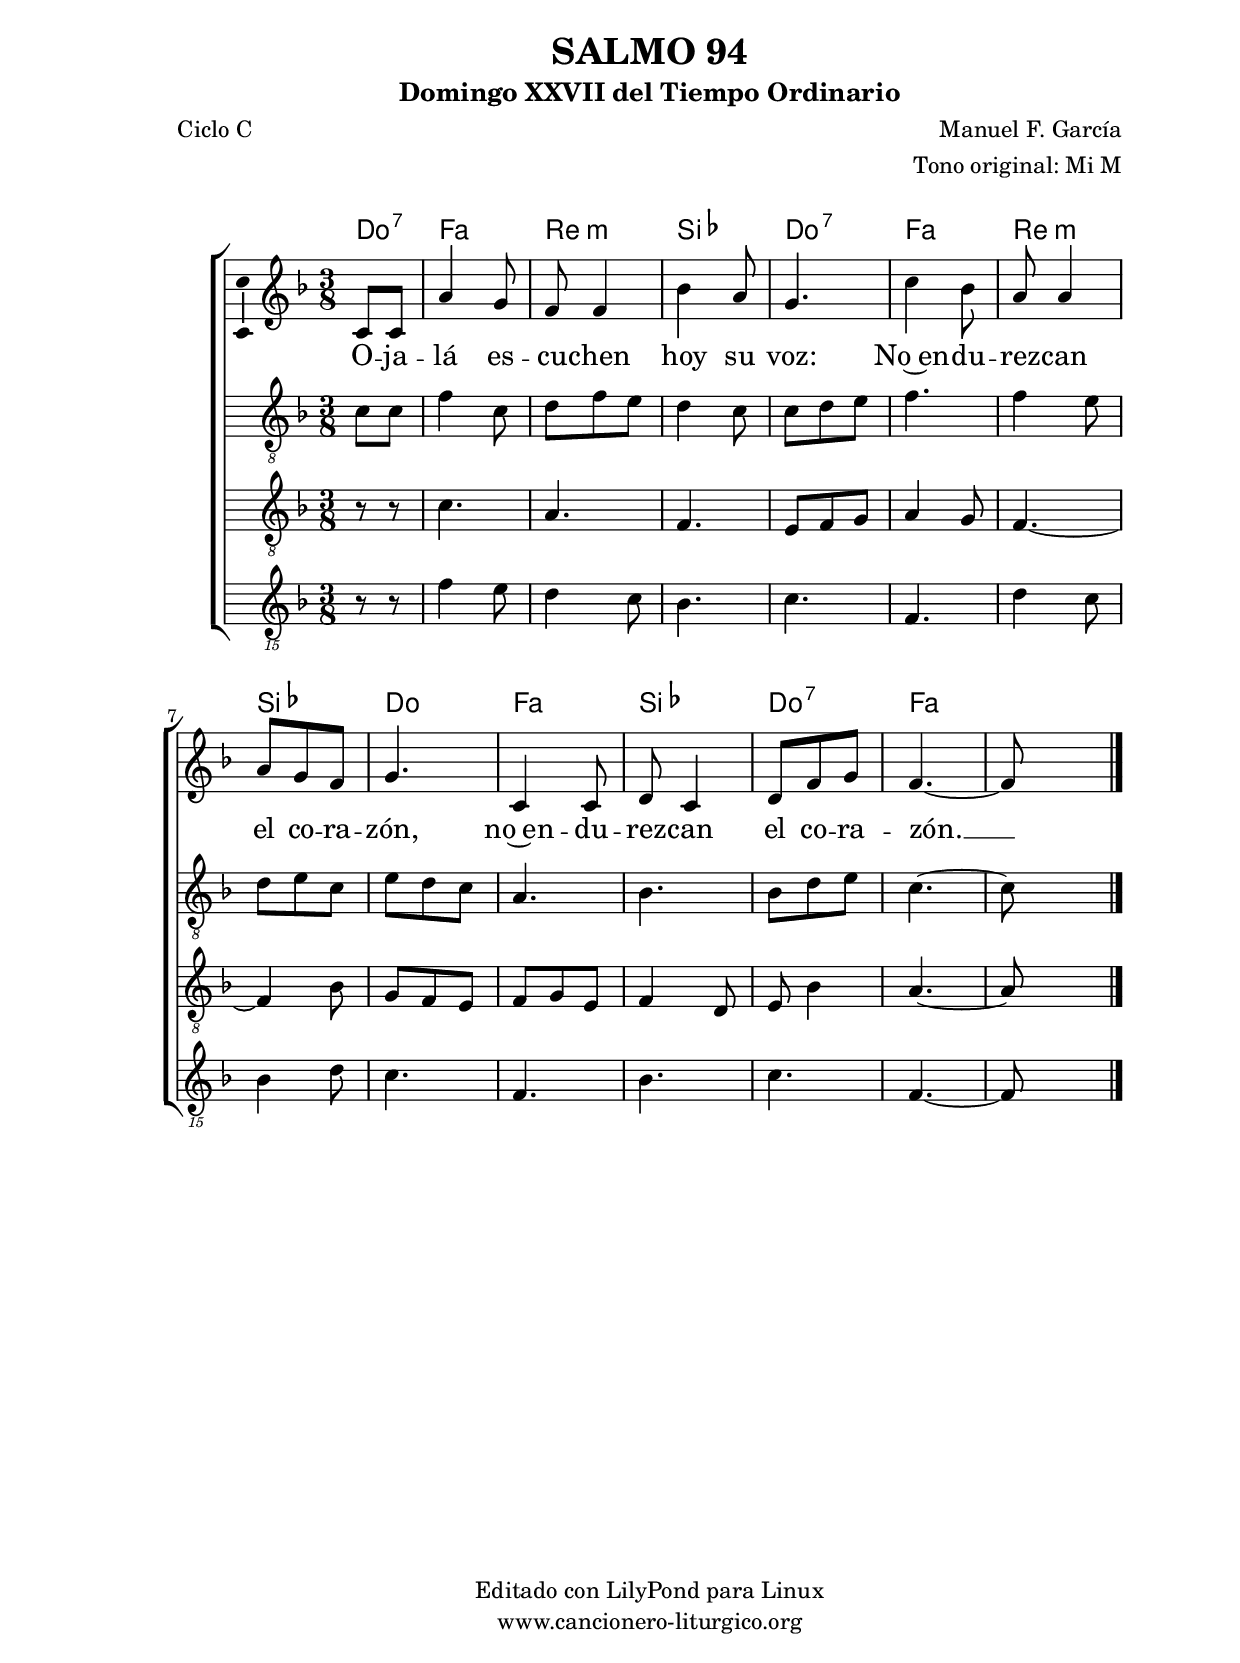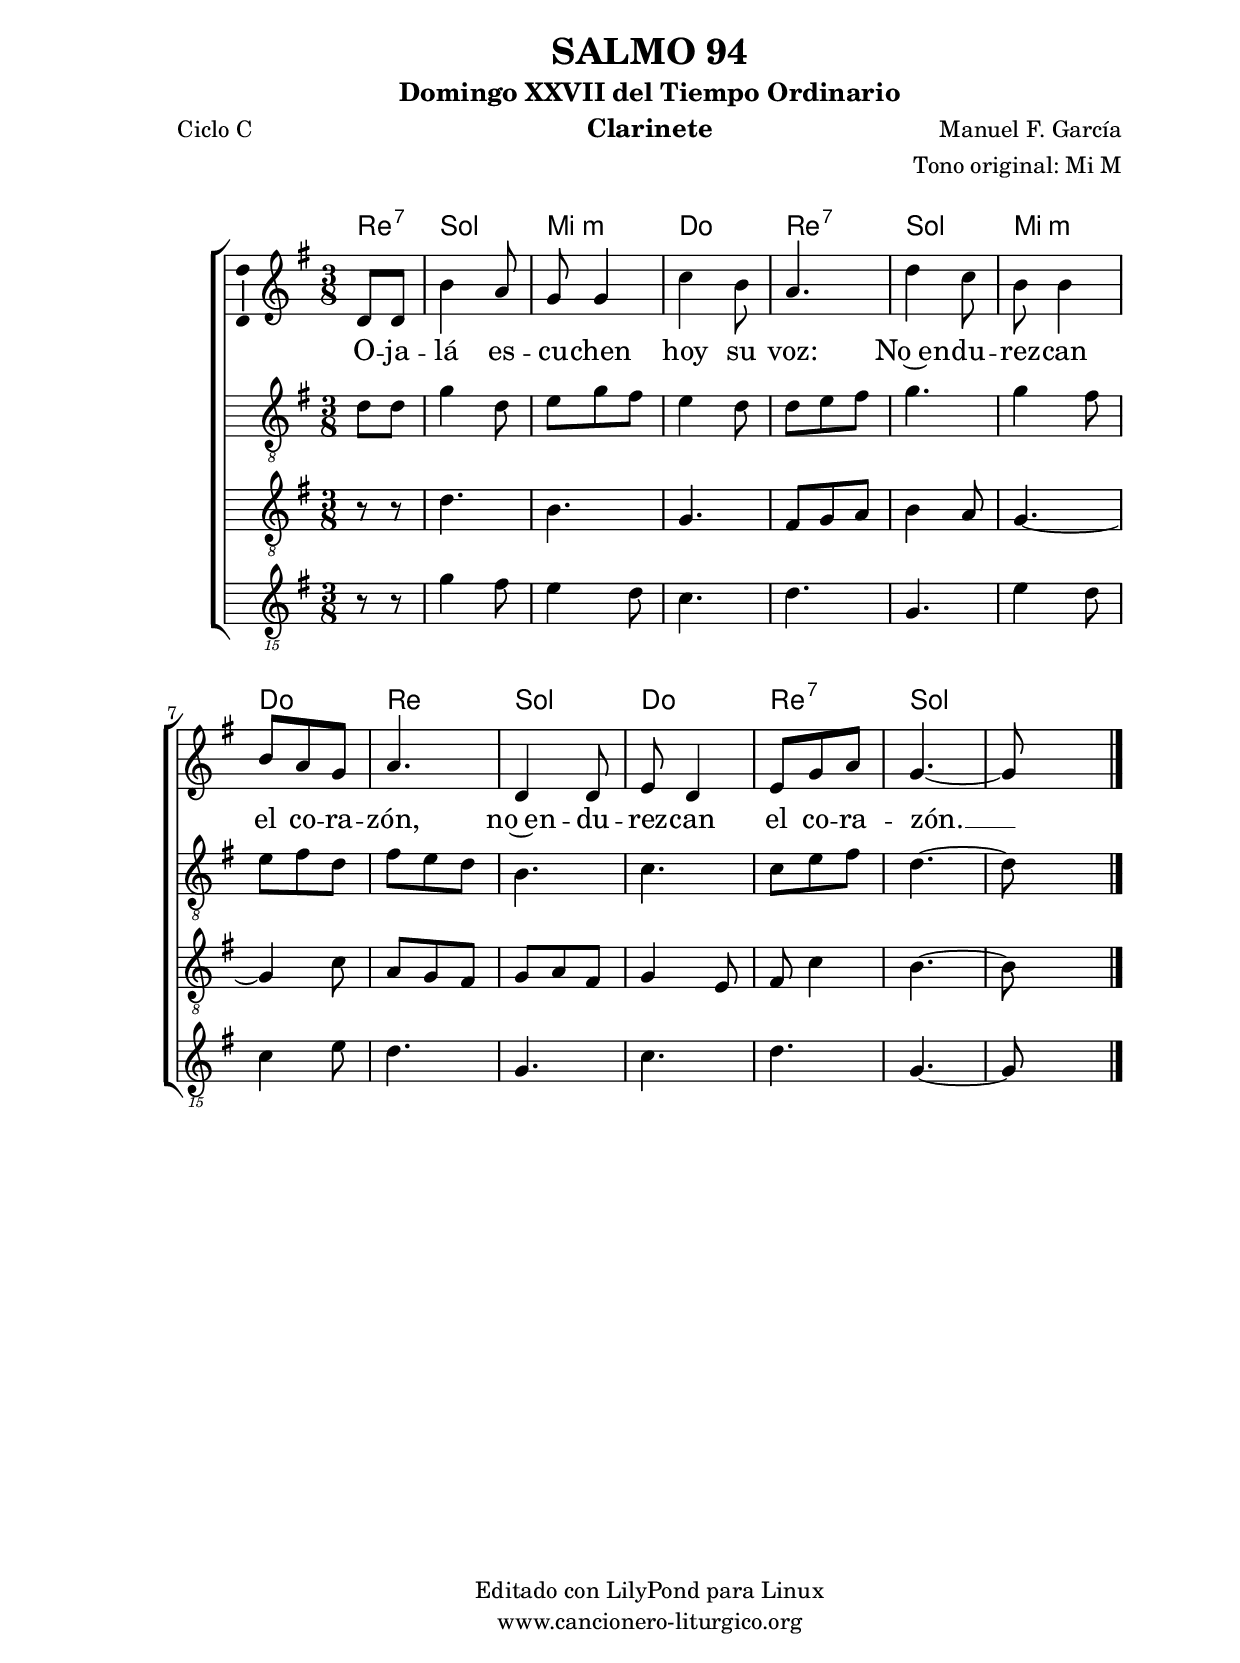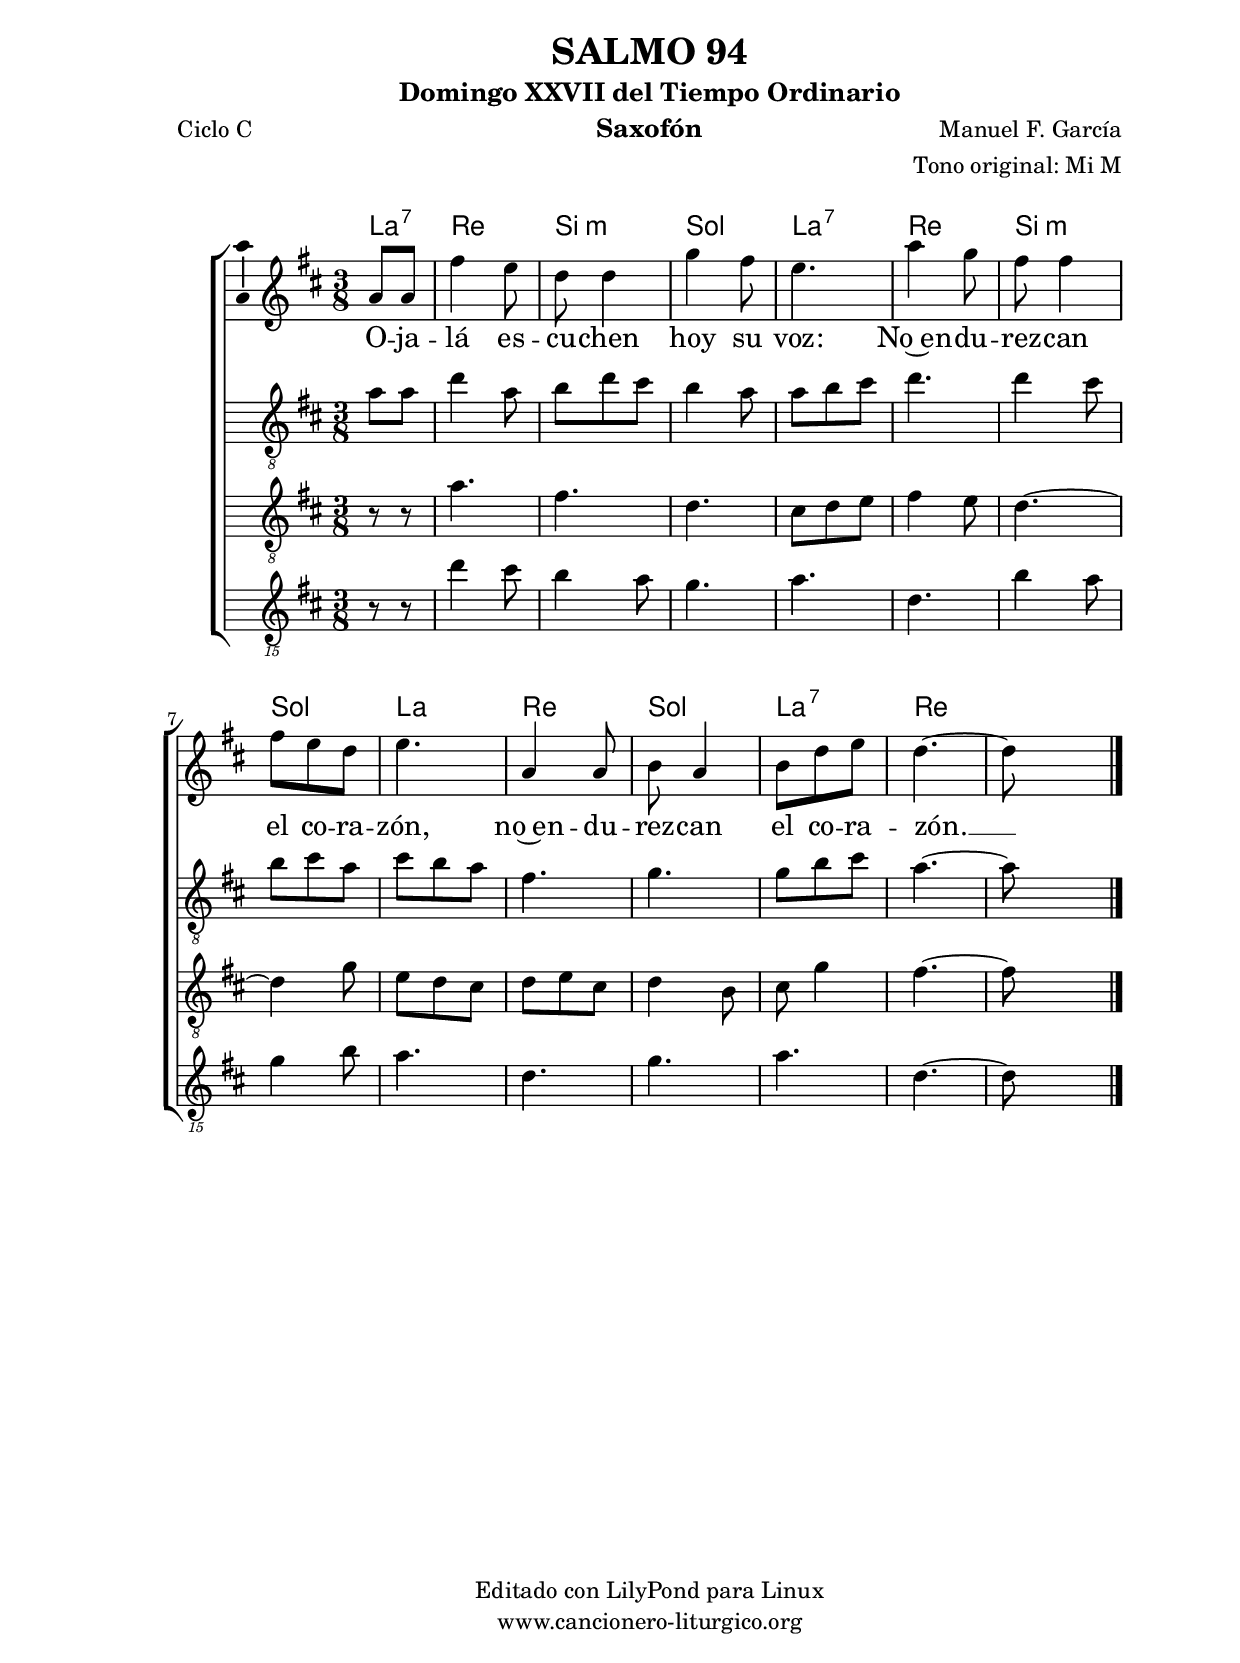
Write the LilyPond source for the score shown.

%
%para convertir .midi en .wav:
%timidity filename.midi -Ow -o finename.wav
%
%
%Para convertir de .wav a .mp3:
%lame -h -m j filename.wav
%
%
%para escuchar el midi:
%timidity nombrefichero.midi
%


%versión de lilypond para la que se ha escrito esta partitura:
\version "2.16.0"

	%Tamaño papel
	#(set-default-paper-size "a4")
	%Tamaño partitura
	#(set-global-staff-size 20)
	%No responde al pulsar sobre una nota
	#(ly:set-option 'point-and-click #f)

%parámetros del encabezamiento:
\header {
	title = "SALMO 94"
	subtitle = "Domingo XXVII del Tiempo Ordinario"
	composer = "Manuel F. García"
	poet = "Ciclo C"
	meter = ""
	arranger = "Tono original: Mi M"
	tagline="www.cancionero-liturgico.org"
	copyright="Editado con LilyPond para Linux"
	}

%parámetros asociados al papel:
\paper  {
	oddHeaderMarkup = \markup {\fill-line { \on-the-fly #not-first-page \fromproperty #'header:title \on-the-fly #not-first-page \fromproperty #'header:composer }}
	evenHeaderMarkup = \markup {\fill-line { \fromproperty #'header:composer \fromproperty #'header:title }}
	#(set-paper-size "a4")
	print-page-number = ##f
	first-page-number = 1
	print-first-page-number = ##f
%	head-separation = 3.0 \cm
	top-margin = 2.0 \cm
	bottom-margin = 0.5\cm
%%%	bottom-margin = -1.0\cm
	left-margin = 3.0 \cm
	line-width = 16.0 \cm 
	indent = 8\mm
	interscoreline = 2.\mm
	between-system-space = 15\mm
%	para que las partituras no llenen la hoja:
	ragged-bottom = ##t
%	idem para la última hoja:
	ragged-last-bottom = ##f
%	para que las partituras llenen el ancho del papel:
	ragged-last = ##f
	after-title-space = 2.5 \cm
%page-count=1
%system-count=8

	%Flexible Vertical Spacing
%	markup-markup-spacing =
%	#'((basic-distance . 15) (minimum-distance . 15) (padding . 3))
	markup-system-spacing =
	#'((basic-distance . 15) (minimum-distance . 15) (padding . 3))
	system-system-spacing =
	#'((basic-distance . 15) (minimum-distance . 15) (padding . 3))
	score-system-spacing =
	#'((basic-distance . 15) (minimum-distance . 15) (padding . 5))
%	top-system-spacing = % header
%	#'((basic-distance . 8) (minimum-distance . 0) (padding . 3))
%	top-markup-spacing =
%	#'((basic-distance . 20) (minimum-distance . 20) (padding . 3))
	last-bottom-spacing = % footer
	#'((basic-distance . 5) (minimum-distance . 5) (padding . 3))
%	score-markup-spacing =
%	#'((basic-distance . 16) (minimum-distance . 13) (padding . 3))

	}


%parámetros que afectan a toda la partitura:
global =  {
	%clave de sol (G):
	\clef G
	%armadura:
	\transpose e f
	\key e \major
	\tempo 4=90
	\set Score.tempoHideNote = ##t
	}


acordes = {
	\italianChords
	\chordmode {
	\transpose e f
{
b4:7
e4. cis:m a b:7 e cis:m a b e a b:7 e s
	}
	}
}


melodia = 
	\transpose e f
{
	\relative c'{
	\time 3/8

\partial 4
b8 b
gis'4 fis8
e8 e4
a4 gis8
fis4.
b4 a8
gis8 gis4
gis8 fis e
fis4.
b,4 b8
cis8 b4
cis8 e fis
e4.~
e8 s4

	\bar "|."
	}
	}

melodiados = 
	\transpose e f
{
	\relative c'{
	\time 3/8

\clef "G_8"
b8 b
e4 b8
cis8 e dis
cis4 b8
b8 cis dis
e4.
e4 dis8
cis8 dis b
dis8 cis b
gis4.
a4.
a8 cis dis
b4.~
b8 s4

	\bar "|."
	}
	}

melodiatres = 
	\transpose e f
{
	\relative c'{
	\time 3/8
%\clef F
\clef "G_8"
r8 r
b4.
gis4.
e4.
dis8 e fis
gis4 fis8
e4.~
e4 a8 fis8 e dis
e8 fis dis
e4 cis8
dis8 a'4 gis4.~
gis8 s4

	\bar "|."
	}
	}

melodiacuatro = 
	\transpose e f
{
	\relative c{
	\time 3/8
%\clef F
\clef "G_15"
r8 r
e4 dis8
cis4 b8
a4.
b4.
e,4.
cis'4 b8
a4 cis8
b4.
e,4.
a4.
b4.
e,4.~
e8 s4

	\bar "|."
	}
	}

texto = \lyricmode {
O -- ja -- lá es -- cu -- chen hoy su voz: No~en -- du -- rez -- can el co -- ra -- zón, no~en -- du -- rez -- can el co -- ra -- zón. __
	}


acordesStaff = \context ChordNames = acordesStaff <<
	\set chordChanges = ##t
	\acordes
	>>


vozStaff = \context Voice = vozStaff
\with {\consists "Ambitus_engraver"}
<<
%	\set Staff.instrumentName = ""
%	\set Staff.shortInstrumentName = ""
%	\set Staff.midiInstrument = #"clarinet"
%	\set Staff.midiInstrument = #"cello"
%	\set Staff.midiInstrument = #"flute"
	\set Staff.midiInstrument = #"electric guitar (jazz)"
%	\set Staff.midiInstrument = #"english horn"
%	\set Staff.midiInstrument = #"violin"
%	\set Staff.midiInstrument = #"glockenspiel"
	\set Staff.midiMinimumVolume = #0.7
	\set Staff.midiMaximumVolume = #0.9
	\global
	\melodia
	>>

vozdosStaff = \context Voice = vozdosStaff
<<
%	\set Staff.instrumentName = "Clarinete 1"
%	\set Staff.shortInstrumentName = "C"
	\override Staff.StaffSymbol #'staff-space = #(magstep -0.35)
	\set Staff.midiInstrument = #"english horn"
	\set Staff.midiMinimumVolume = #0.4
	\set Staff.midiMaximumVolume = #0.5
	\global
	\melodiados
	>>

voztresStaff = \context Voice = voztresStaff
<<
%	\set Staff.instrumentName = "Saxofón"
%	\set Staff.shortInstrumentName = "S"
	\override Staff.StaffSymbol #'staff-space = #(magstep -0.35)
	\set Staff.midiInstrument = #"violin"
	\set Staff.midiMinimumVolume = #0.4
	\set Staff.midiMaximumVolume = #0.5
	\global
	\melodiatres
	>>

vozcuatroStaff = \context Voice = vozcuatroStaff
<<
%	\set Staff.instrumentName = "Saxofón"
%	\set Staff.shortInstrumentName = "S"
	\override Staff.StaffSymbol #'staff-space = #(magstep -0.35)
	\set Staff.midiInstrument = #"violin"
	\set Staff.midiMinimumVolume = #0.4
	\set Staff.midiMaximumVolume = #0.5
	\global
	\melodiacuatro
	>>


textoStaff = \context Lyrics = textoStaff <<
	\lyricsto vozStaff \texto
	>>

\book {
	\score {
		\context ChoirStaff {
%			\override StaffGroup.SystemStartBracket #'collapse-height = #1
%			\override Score.SystemStartBar #'collapse-height = #1
			<<
			\acordesStaff
			\vozStaff
			\textoStaff
			\vozdosStaff
			\voztresStaff
			\vozcuatroStaff
			>>
			}
		\layout {
	    		\context {
				\Lyrics
				\override LyricText #'font-size = #2
				}
	   		 \context {
				\Score
				%fontSize = #3
				\override StaffSymbol #'staff-space = #(magstep +3)
				%\override Beam #'thickness = #0.55
				%\override SpacingSpanner #'spacing-increment = #1.0
				%\override Slur #'height-limit = #1.5
				}
			}
		}
	\score {
		\unfoldRepeats
		\context ChoirStaff {
			<<
			\acordesStaff
			\vozStaff
			\vozdosStaff
			\voztresStaff
			\vozcuatroStaff
			>>
			}
		\midi {
	  		\context {
	  			\Score
				tempoWholesPerMinute = #(ly:make-moment 70 4)
				}
			}
		}
	}

%Partitura para clarinete
#(define output-suffix "C")
\book {
	\header{
		instrument = "Clarinete"
		}
	\score {
		\context ChoirStaff {
%			\override StaffGroup.SystemStartBracket #'collapse-height = #1
%			\override Score.SystemStartBar #'collapse-height = #1
\transpose c d
			<<
			\acordesStaff
			\vozStaff
			\textoStaff
			\vozdosStaff
			\voztresStaff
			\vozcuatroStaff
			>>
			}
		\layout {
	    		\context {
				\Lyrics
				\override LyricText #'font-size = #2
				}
	   		 \context {
				\Score
				%fontSize = #3
				\override StaffSymbol #'staff-space = #(magstep +3)
				%\override Beam #'thickness = #0.55
				%\override SpacingSpanner #'spacing-increment = #1.0
				%\override Slur #'height-limit = #1.5
				}
			}
		}
	}

%Partitura para saxofón
#(define output-suffix "S")
\book {
	\header{
		instrument = "Saxofón"
		}
	\score {
		\context ChoirStaff {
%			\override StaffGroup.SystemStartBracket #'collapse-height = #1
%			\override Score.SystemStartBar #'collapse-height = #1
\transpose c a
			<<
			\acordesStaff
			\vozStaff
			\textoStaff
			\vozdosStaff
			\voztresStaff
			\vozcuatroStaff
			>>
			}
		\layout {
	    		\context {
				\Lyrics
				\override LyricText #'font-size = #2
				}
	   		 \context {
				\Score
				%fontSize = #3
				\override StaffSymbol #'staff-space = #(magstep +3)
				%\override Beam #'thickness = #0.55
				%\override SpacingSpanner #'spacing-increment = #1.0
				%\override Slur #'height-limit = #1.5
				}
			}
		}
	}

